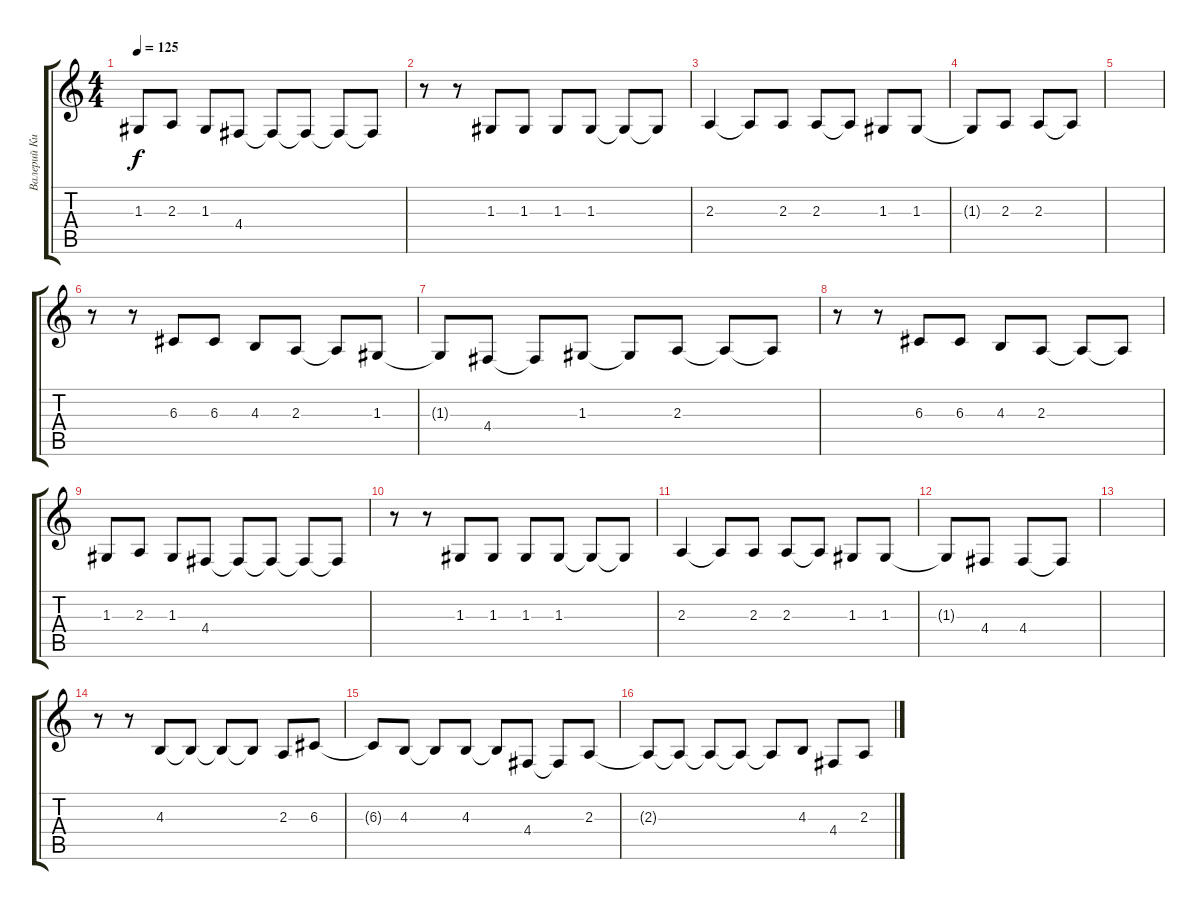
\track ("Валерий Кипелов" "Валерий Ки") {instrument lead6voice}
\staff {score tabs}
\tuning (E4 B3 G3 D3 A2 D2) {hide}
\ts (4 4)
\tempo 125
\clef g2
\ks c
1.3.8{dy f} 2.3.8 1.3.8 4.4.8 4.4{t}.8 4.4{t}.8 4.4{t}.8 4.4{t}.8 |
r.8 r.8 1.3.8 1.3.8 1.3.8 1.3.8 1.3{t}.8 1.3{t}.8 |
2.3.4 2.3{t}.8 2.3.8 2.3.8 2.3{t}.8 1.3.8 1.3.8 |
1.3{t}.8 2.3.8 2.3.8 2.3{t}.8 |
|
r.8 r.8 6.3.8 6.3.8 4.3.8 2.3.8 2.3{t}.8 1.3.8 |
1.3{t}.8 4.4.8 4.4{t}.8 1.3.8 1.3{t}.8 2.3.8 2.3{t}.8 2.3{t}.8 |
r.8 r.8 6.3.8 6.3.8 4.3.8 2.3.8 2.3{t}.8 2.3{t}.8 |
1.3.8 2.3.8 1.3.8 4.4.8 4.4{t}.8 4.4{t}.8 4.4{t}.8 4.4{t}.8 |
r.8 r.8 1.3.8 1.3.8 1.3.8 1.3.8 1.3{t}.8 1.3{t}.8 |
2.3.4 2.3{t}.8 2.3.8 2.3.8 2.3{t}.8 1.3.8 1.3.8 |
1.3{t}.8 4.4.8 4.4.8 4.4{t}.8 |
|
r.8 r.8 4.3.8 4.3{t}.8 4.3{t}.8 4.3{t}.8 2.3.8 6.3.8 |
6.3{t}.8 4.3.8 4.3{t}.8 4.3.8 4.3{t}.8 4.4.8 4.4{t}.8 2.3.8 |
2.3{t}.8 2.3{t}.8 2.3{t}.8 2.3{t}.8 2.3{t}.8 4.3.8 4.4.8 2.3.8
